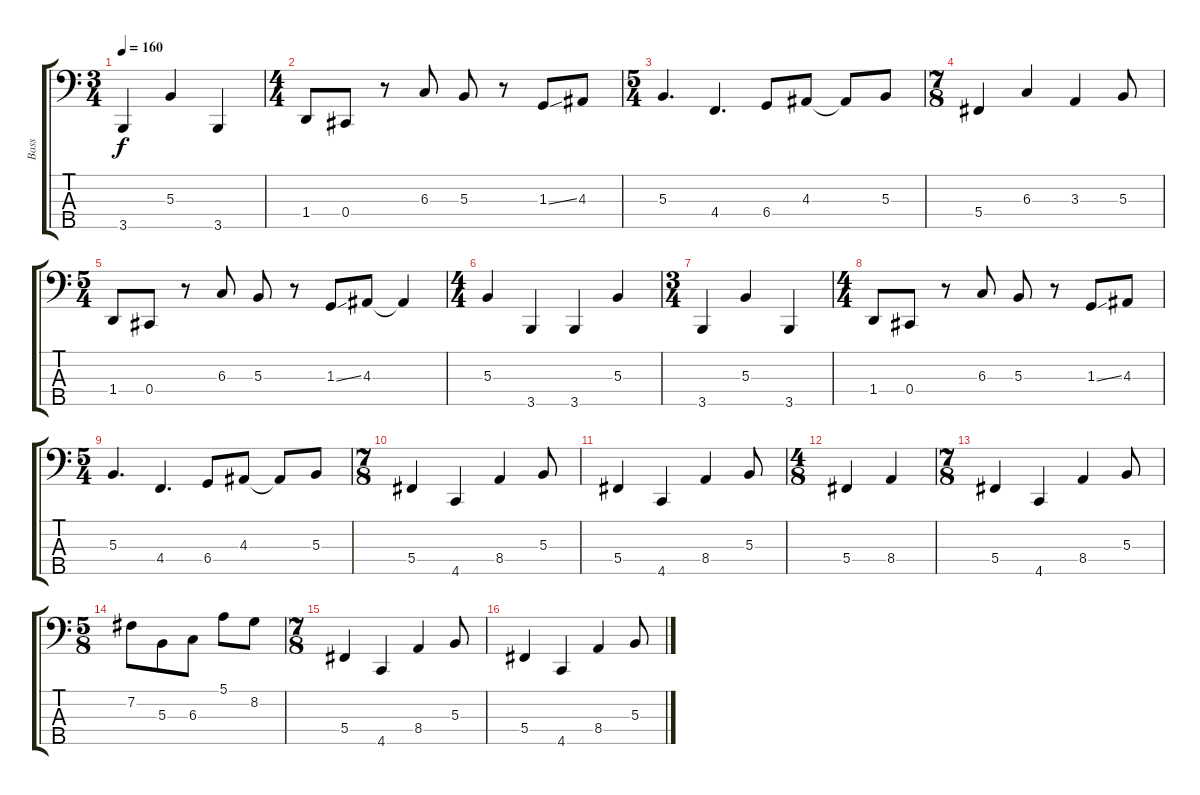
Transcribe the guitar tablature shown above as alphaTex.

\track ("Bass" "Bass") {instrument electricbassfinger}
\staff {score tabs}
\tuning (E2 B1 Gb1 Db1 Ab0) {hide}
\ts (3 4)
\tempo 160
\clef f4
\ks c
3.5.4{dy f} 5.3.4 3.5.4 |
\ts (4 4)
1.4.8 0.4.8 r.8 6.3.8 5.3.8 r.8 1.3{ss}.8 4.3.8 |
\ts (5 4)
5.3.4{d} 4.4.4{d} 6.4.8 4.3.8{beam split} 4.3{t}.8 5.3.8 |
\ts (7 8)
5.4.4 6.3.4 3.3.4 5.3.8 |
\ts (5 4)
1.4.8 0.4.8 r.8 6.3.8 5.3.8 r.8 1.3{ss}.8 4.3.8 4.3{t}.4 |
\ts (4 4)
5.3.4 3.5.4 3.5.4 5.3.4 |
\ts (3 4)
3.5.4 5.3.4 3.5.4 |
\ts (4 4)
1.4.8 0.4.8 r.8 6.3.8 5.3.8 r.8 1.3{ss}.8 4.3.8 |
\ts (5 4)
5.3.4{d} 4.4.4{d} 6.4.8 4.3.8{beam split} 4.3{t}.8 5.3.8 |
\ts (7 8)
5.4.4 4.5.4 8.4.4 5.3.8 |
5.4.4 4.5.4 8.4.4 5.3.8 |
\ts (4 8)
5.4.4 8.4.4 |
\ts (7 8)
5.4.4 4.5.4 8.4.4 5.3.8 |
\ts (5 8)
7.2.8{beam merge} 5.3.8{beam merge} 6.3.8{beam split} 5.1.8{beam merge} 8.2.8 |
\ts (7 8)
5.4.4 4.5.4 8.4.4 5.3.8 |
5.4.4 4.5.4 8.4.4 5.3.8
